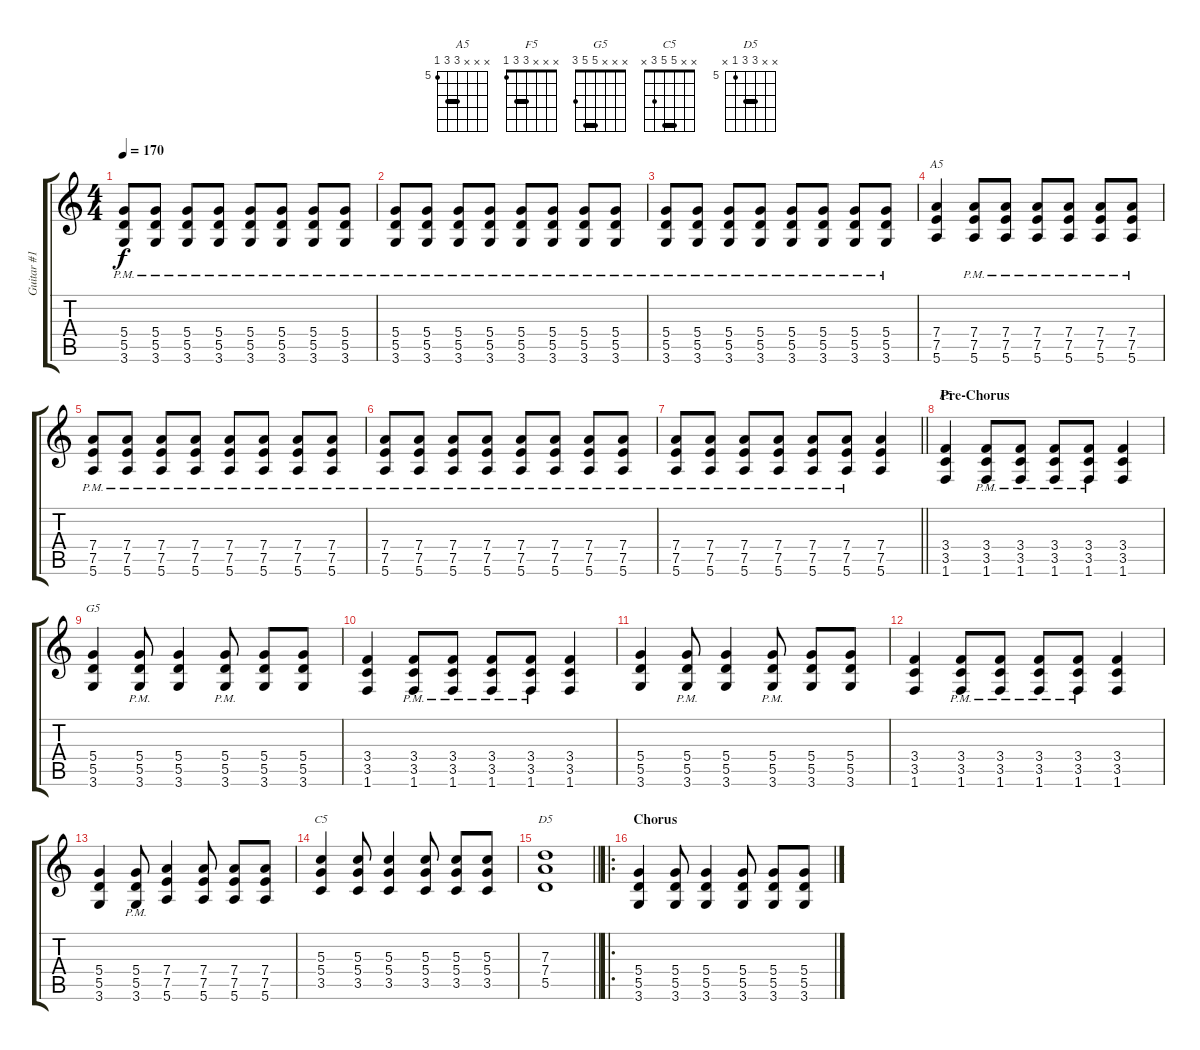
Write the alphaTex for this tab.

\track ("Guitar #1 (Laci Braun)" "Guitar #1 ") {instrument overdrivenguitar}
\staff {score tabs}
\tuning (E4 B3 G3 D3 A2 E2) {hide}
\chord ("A5" x x x 7 7 5) {firstfret 5 barre 7}
\chord ("F5" x x x 3 3 1) {barre 3}
\chord ("G5" x x x 5 5 3) {barre 5}
\chord ("C5" x x 5 5 3 x) {barre 5}
\chord ("D5" x x 7 7 5 x) {firstfret 5 barre 7}
\ts (4 4)
\tempo 170
\clef g2
\ks c
(5.4{pm} 5.5{pm} 3.6{pm}).8{dy f} (5.4{pm} 5.5{pm} 3.6{pm}).8 (5.4{pm} 5.5{pm} 3.6{pm}).8 (5.4{pm} 5.5{pm} 3.6{pm}).8 (5.4{pm} 5.5{pm} 3.6{pm}).8 (5.4{pm} 5.5{pm} 3.6{pm}).8 (5.4{pm} 5.5{pm} 3.6{pm}).8 (5.4{pm} 5.5{pm} 3.6{pm}).8 |
(5.4{pm} 5.5{pm} 3.6{pm}).8 (5.4{pm} 5.5{pm} 3.6{pm}).8 (5.4{pm} 5.5{pm} 3.6{pm}).8 (5.4{pm} 5.5{pm} 3.6{pm}).8 (5.4{pm} 5.5{pm} 3.6{pm}).8 (5.4{pm} 5.5{pm} 3.6{pm}).8 (5.4{pm} 5.5{pm} 3.6{pm}).8 (5.4{pm} 5.5{pm} 3.6{pm}).8 |
(5.4{pm} 5.5{pm} 3.6{pm}).8 (5.4{pm} 5.5{pm} 3.6{pm}).8 (5.4{pm} 5.5{pm} 3.6{pm}).8 (5.4{pm} 5.5{pm} 3.6{pm}).8 (5.4{pm} 5.5{pm} 3.6{pm}).8 (5.4{pm} 5.5{pm} 3.6{pm}).8 (5.4{pm} 5.5{pm} 3.6{pm}).8 (5.4{pm} 5.5{pm} 3.6{pm}).8 |
(7.4 7.5 5.6).4{ch "A5"} (7.4{pm} 7.5{pm} 5.6{pm}).8 (7.4{pm} 7.5{pm} 5.6{pm}).8 (7.4{pm} 7.5{pm} 5.6{pm}).8 (7.4{pm} 7.5{pm} 5.6{pm}).8 (7.4{pm} 7.5{pm} 5.6{pm}).8 (7.4{pm} 7.5{pm} 5.6{pm}).8 |
(7.4{pm} 7.5{pm} 5.6{pm}).8 (7.4{pm} 7.5{pm} 5.6{pm}).8 (7.4{pm} 7.5{pm} 5.6{pm}).8 (7.4{pm} 7.5{pm} 5.6{pm}).8 (7.4{pm} 7.5{pm} 5.6{pm}).8 (7.4{pm} 7.5{pm} 5.6{pm}).8 (7.4{pm} 7.5{pm} 5.6{pm}).8 (7.4{pm} 7.5{pm} 5.6{pm}).8 |
(7.4{pm} 7.5{pm} 5.6{pm}).8 (7.4{pm} 7.5{pm} 5.6{pm}).8 (7.4{pm} 7.5{pm} 5.6{pm}).8 (7.4{pm} 7.5{pm} 5.6{pm}).8 (7.4{pm} 7.5{pm} 5.6{pm}).8 (7.4{pm} 7.5{pm} 5.6{pm}).8 (7.4{pm} 7.5{pm} 5.6{pm}).8 (7.4{pm} 7.5{pm} 5.6{pm}).8 |
\barLineRight lightlight
(7.4{pm} 7.5{pm} 5.6{pm}).8 (7.4{pm} 7.5{pm} 5.6{pm}).8 (7.4{pm} 7.5{pm} 5.6{pm}).8 (7.4{pm} 7.5{pm} 5.6{pm}).8 (7.4{pm} 7.5{pm} 5.6{pm}).8 (7.4{pm} 7.5{pm} 5.6{pm}).8 (7.4 7.5 5.6).4 |
\section ("" "Pre-Chorus")
(3.4 3.5 1.6).4{ch "F5"} (3.4{pm} 3.5{pm} 1.6{pm}).8 (3.4{pm} 3.5{pm} 1.6{pm}).8 (3.4{pm} 3.5{pm} 1.6{pm}).8 (3.4{pm} 3.5{pm} 1.6{pm}).8 (3.4 3.5 1.6).4 |
(5.4 5.5 3.6).4{ch "G5"} (5.4{pm} 5.5{pm} 3.6{pm}).8 (5.4 5.5 3.6).4 (5.4{pm} 5.5{pm} 3.6{pm}).8 (5.4 5.5 3.6).8 (5.4 5.5 3.6).8 |
(3.4 3.5 1.6).4 (3.4{pm} 3.5{pm} 1.6{pm}).8 (3.4{pm} 3.5{pm} 1.6{pm}).8 (3.4{pm} 3.5{pm} 1.6{pm}).8 (3.4{pm} 3.5{pm} 1.6{pm}).8 (3.4 3.5 1.6).4 |
(5.4 5.5 3.6).4 (5.4{pm} 5.5{pm} 3.6{pm}).8 (5.4 5.5 3.6).4 (5.4{pm} 5.5{pm} 3.6{pm}).8 (5.4 5.5 3.6).8 (5.4 5.5 3.6).8 |
(3.4 3.5 1.6).4 (3.4{pm} 3.5{pm} 1.6{pm}).8 (3.4{pm} 3.5{pm} 1.6{pm}).8 (3.4{pm} 3.5{pm} 1.6{pm}).8 (3.4{pm} 3.5{pm} 1.6{pm}).8 (3.4 3.5 1.6).4 |
(5.4 5.5 3.6).4 (5.4{pm} 5.5{pm} 3.6{pm}).8 (7.4 7.5 5.6).4 (7.4 7.5 5.6).8 (7.4 7.5 5.6).8 (7.4 7.5 5.6).8 |
(5.3 5.4 3.5).4{ch "C5"} (5.3 5.4 3.5).8 (5.3 5.4 3.5).4 (5.3 5.4 3.5).8 (5.3 5.4 3.5).8 (5.3 5.4 3.5).8 |
\barLineRight lightlight
(7.3 7.4 5.5).1{ch "D5"} |
\ro
\section ("" "Chorus")
(5.4 5.5 3.6).4 (5.4 5.5 3.6).8 (5.4 5.5 3.6).4 (5.4 5.5 3.6).8 (5.4 5.5 3.6).8 (5.4 5.5 3.6).8
